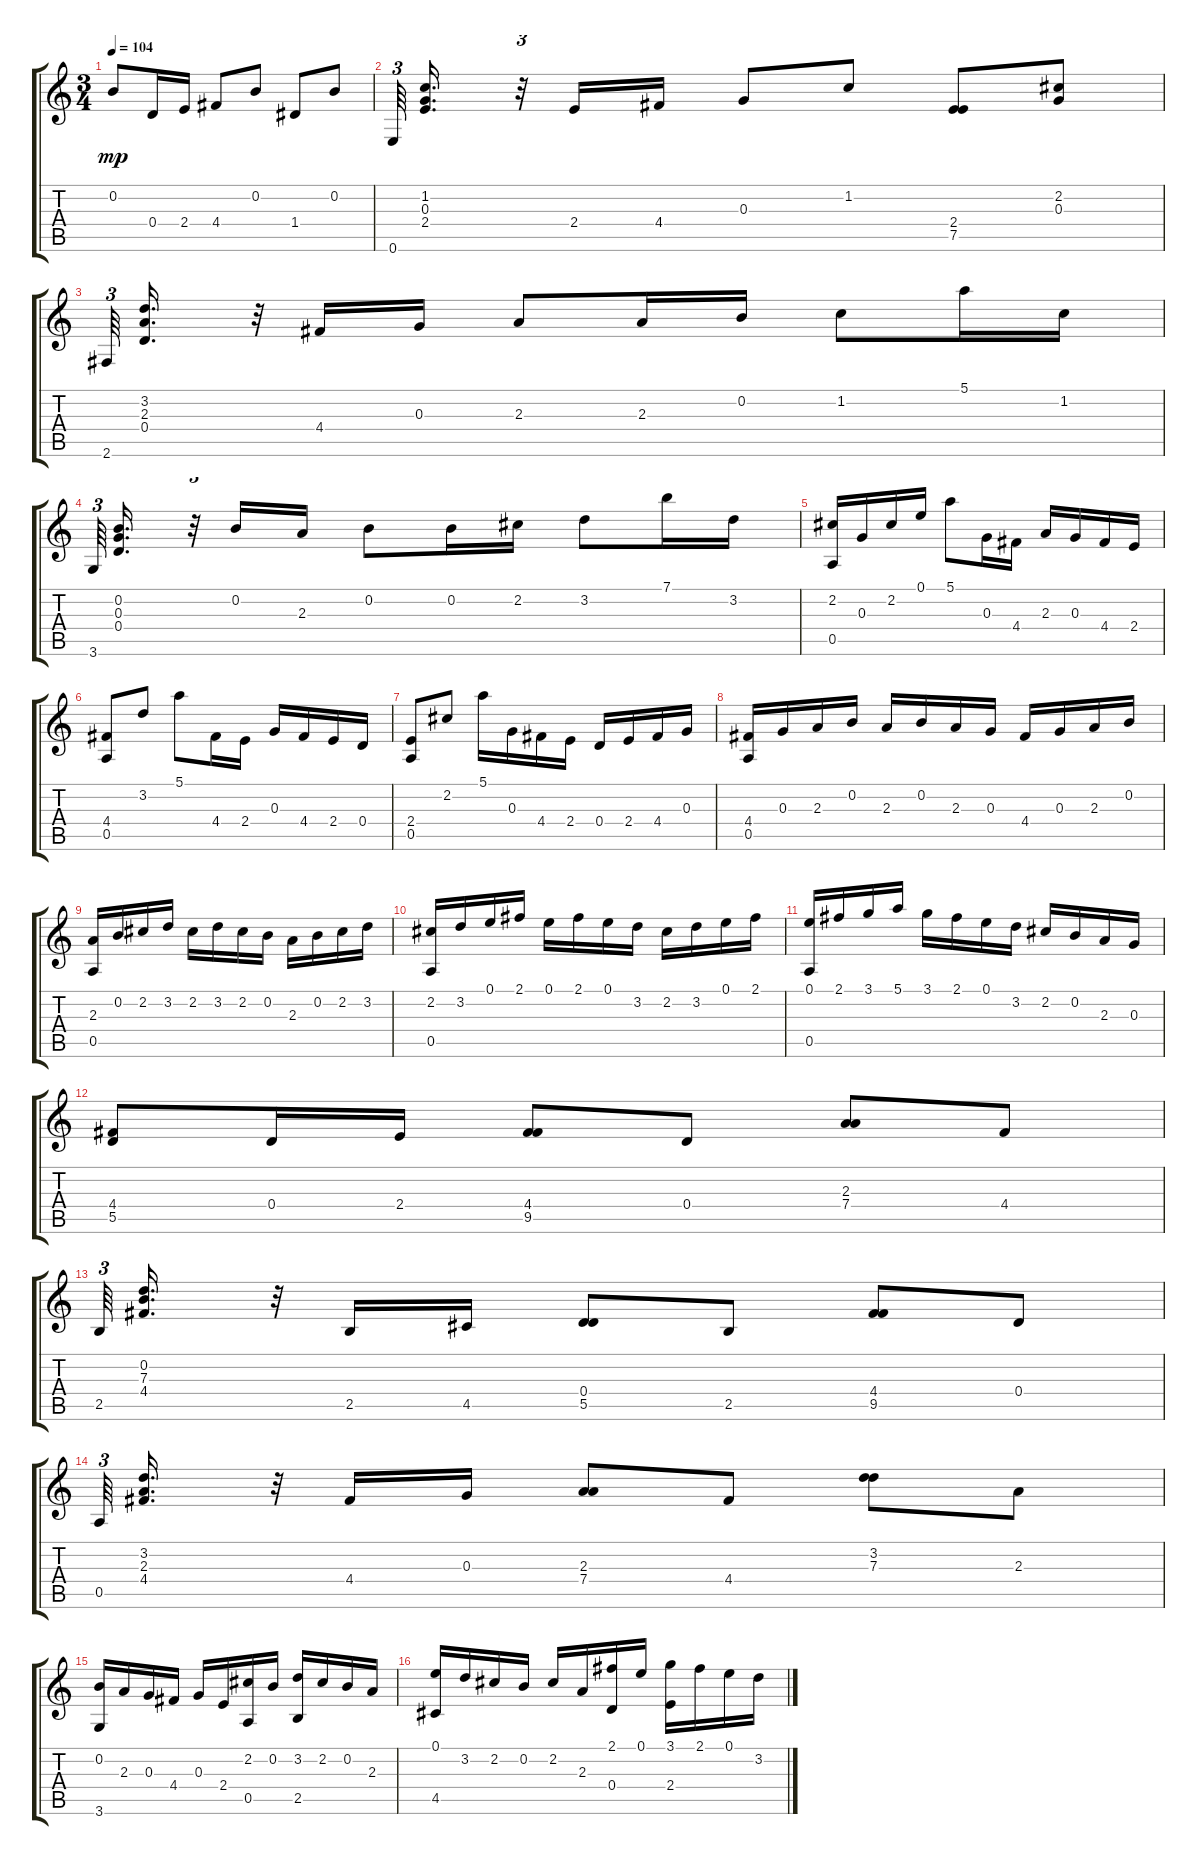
\track "" {instrument acousticguitarnylon}
\staff {score tabs}
\tuning (E4 B3 G3 D3 A2 E2) {hide}
\ts (3 4)
\tempo 104
\clef g2
\ks c
0.2.8{dy mp} 0.4.16 2.4.16 4.4.8 0.2.8 1.4.8 0.2.8 |
0.6.64{tu (3 2)} (1.2 0.3 2.4).16{d} r.32{tu (3 2)} 2.4.16 4.4.16 0.3.8 1.2.8 (2.4 7.5).8 (2.2 0.3).8 |
2.6.64{tu (3 2)} (3.2 2.3 0.4).16{d} r.32{tu (3 2)} 4.4.16 0.3.16 2.3.8 2.3.16 0.2.16 1.2.8 5.1.16 1.2.16 |
3.6.64{tu (3 2)} (0.2 0.3 0.4).16{d} r.32{tu (3 2)} 0.2.16 2.3.16 0.2.8 0.2.16 2.2.16 3.2.8 7.1.16 3.2.16 |
(2.2 0.5).16 0.3.16 2.2.16 0.1.16 5.1.8 0.3.16 4.4.16 2.3.16 0.3.16 4.4.16 2.4.16 |
(4.4 0.5).8 3.2.8 5.1.8 4.4.16 2.4.16 0.3.16 4.4.16 2.4.16 0.4.16 |
(2.4 0.5).8 2.2.8 5.1.16 0.3.16 4.4.16 2.4.16 0.4.16 2.4.16 4.4.16 0.3.16 |
(4.4 0.5).16 0.3.16 2.3.16 0.2.16 2.3.16 0.2.16 2.3.16 0.3.16 4.4.16 0.3.16 2.3.16 0.2.16 |
(2.3 0.5).16 0.2.16 2.2.16 3.2.16 2.2.16 3.2.16 2.2.16 0.2.16 2.3.16 0.2.16 2.2.16 3.2.16 |
(2.2 0.5).16 3.2.16 0.1.16 2.1.16 0.1.16 2.1.16 0.1.16 3.2.16 2.2.16 3.2.16 0.1.16 2.1.16 |
(0.1 0.5).16 2.1.16 3.1.16 5.1.16 3.1.16 2.1.16 0.1.16 3.2.16 2.2.16 0.2.16 2.3.16 0.3.16 |
(4.4 5.5).8 0.4.16 2.4.16 (4.4 9.5).8 0.4.8 (2.3 7.4).8 4.4.8 |
2.5.64{tu (3 2)} (0.2 7.3 4.4).16{d} r.32{tu (3 2)} 2.5.16 4.5.16 (0.4 5.5).8 2.5.8 (4.4 9.5).8 0.4.8 |
0.5.64{tu (3 2)} (3.2 2.3 4.4).16{d} r.32{tu (3 2)} 4.4.16 0.3.16 (2.3 7.4).8 4.4.8 (3.2 7.3).8 2.3.8 |
(0.2 3.6).16 2.3.16 0.3.16 4.4.16 0.3.16 2.4.16 (2.2 0.5).16 0.2.16 (3.2 2.5).16 2.2.16 0.2.16 2.3.16 |
(0.1 4.5).16 3.2.16 2.2.16 0.2.16 2.2.16 2.3.16 (2.1 0.4).16 0.1.16 (3.1 2.4).16 2.1.16 0.1.16 3.2.16
